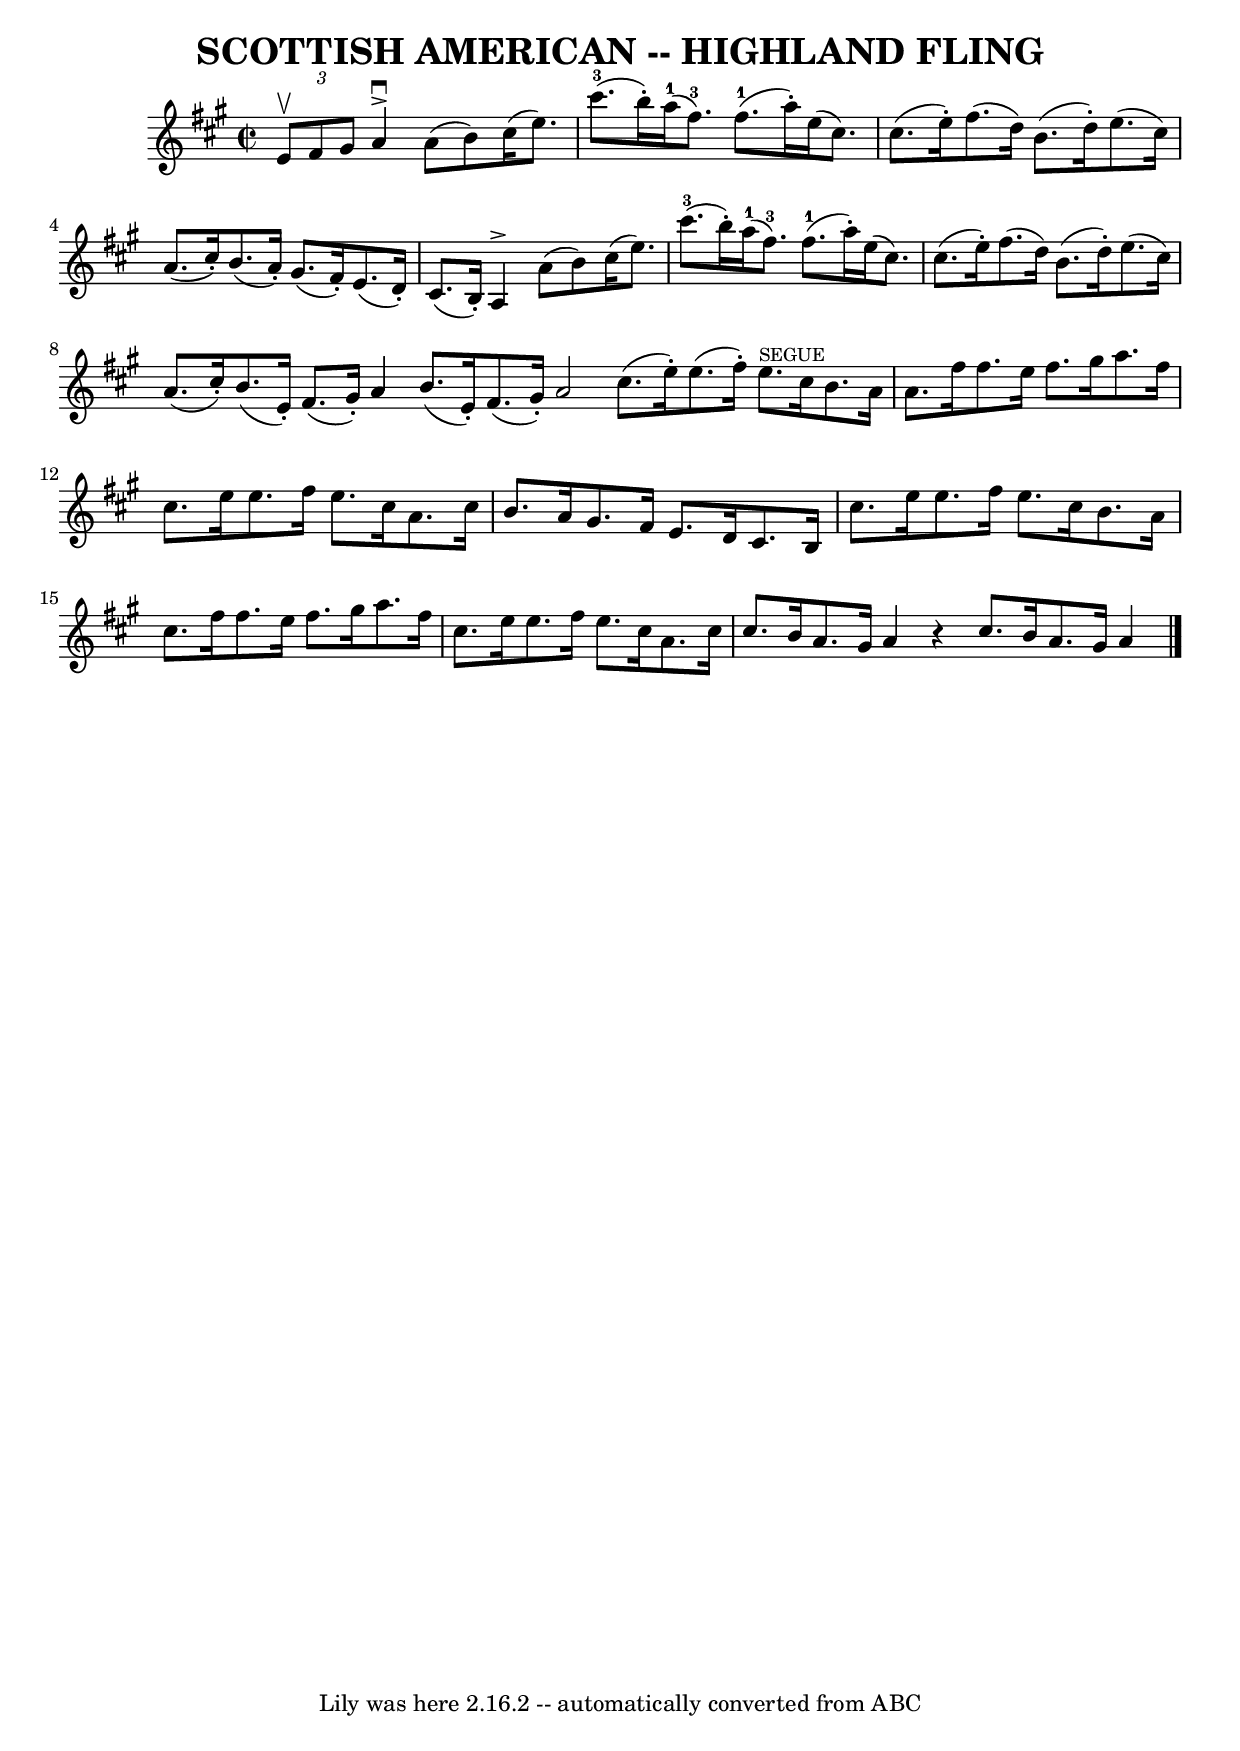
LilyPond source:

\version "2.16.2"
\include "Mammoth.ily"
\header {
  %% book = "Ryan's Mammoth Collection of Fiddle Tunes"
  crossRefNumber = "1"
  footnotes = ""
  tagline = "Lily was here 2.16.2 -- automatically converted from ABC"
  title = "SCOTTISH AMERICAN -- HIGHLAND FLING"

}
voicedefault =  {


  \override Staff.TimeSignature #'style = #'C
  \time 2/2 
  \key a \major
  \times 2/3 { e'8^\upbow fis'8 gis'8  
	     }       
  |
  a'4^\accent^\downbow a'8 (b'8) cis''16 (e''8.)     
  cis'''8.-3(b''16 -.)   |
  a''16-1(fis''8.-3)     
  fis''8.-1(a''16 -.) e''16 (cis''8.) cis''8. (e''16 -.)   
  |
  fis''8. (d''16) b'8. (d''16 -.) e''8. (cis''16 
  ) a'8. (cis''16 -.)   |
  b'8. (a'16 -.) gis'8. (
  fis'16 -.) e'8. (d'16 -.) cis'8. (b16 -.)   |
  
  |
  a4^\accent a'8 (b'8) cis''16 (e''8.) cis'''8. 
  -3(b''16 -.)   |
  a''16-1(fis''8.-3) fis''8. 
  -1(a''16 -.) e''16 (cis''8.) cis''8. (e''16 -.)       
  |
  fis''8. (d''16) b'8. (d''16 -.) e''8. (cis''16) 
  a'8. (cis''16 -.)   |
  b'8. (e'16 -.) fis'8. (gis'16 
  -.) a'4    \bar ":|" b'8. (e'16 -.) fis'8. (gis'16 -.) a'2  
  \bar "|."     \bar "|:" cis''8. (e''16 -.) e''8. (fis''16 -.)   
  e''8.^\segue cis''16 b'8. a'16    |
  a'8. fis''16    
  fis''8. e''16 fis''8. gis''16 a''8. fis''16        |
  
  cis''8. e''16 e''8. fis''16 e''8. cis''16 a'8. cis''16    
  |
  b'8. a'16 gis'8. fis'16 e'8. d'16 cis'8. b16    
  |
  |
  cis''8. e''16 e''8. fis''16 e''8.    
  cis''16 b'8. a'16    |
  cis''8. fis''16 fis''8. e''16    
  fis''8. gis''16 a''8. fis''16    |
  cis''8. e''16 e''8.  
  fis''16 e''8. cis''16 a'8. cis''16    |
  cis''8. b'16  
  a'8. gis'16 a'4    r4   \bar ":|" cis''8. b'16 a'8. gis'16   
  a'4    \bar "|."   

}

\score{
  <<

    \context Staff="default"
    {
      \voicedefault 
      
    }

  >>
  \layout {
    
  }
  \midi {
  }

}
